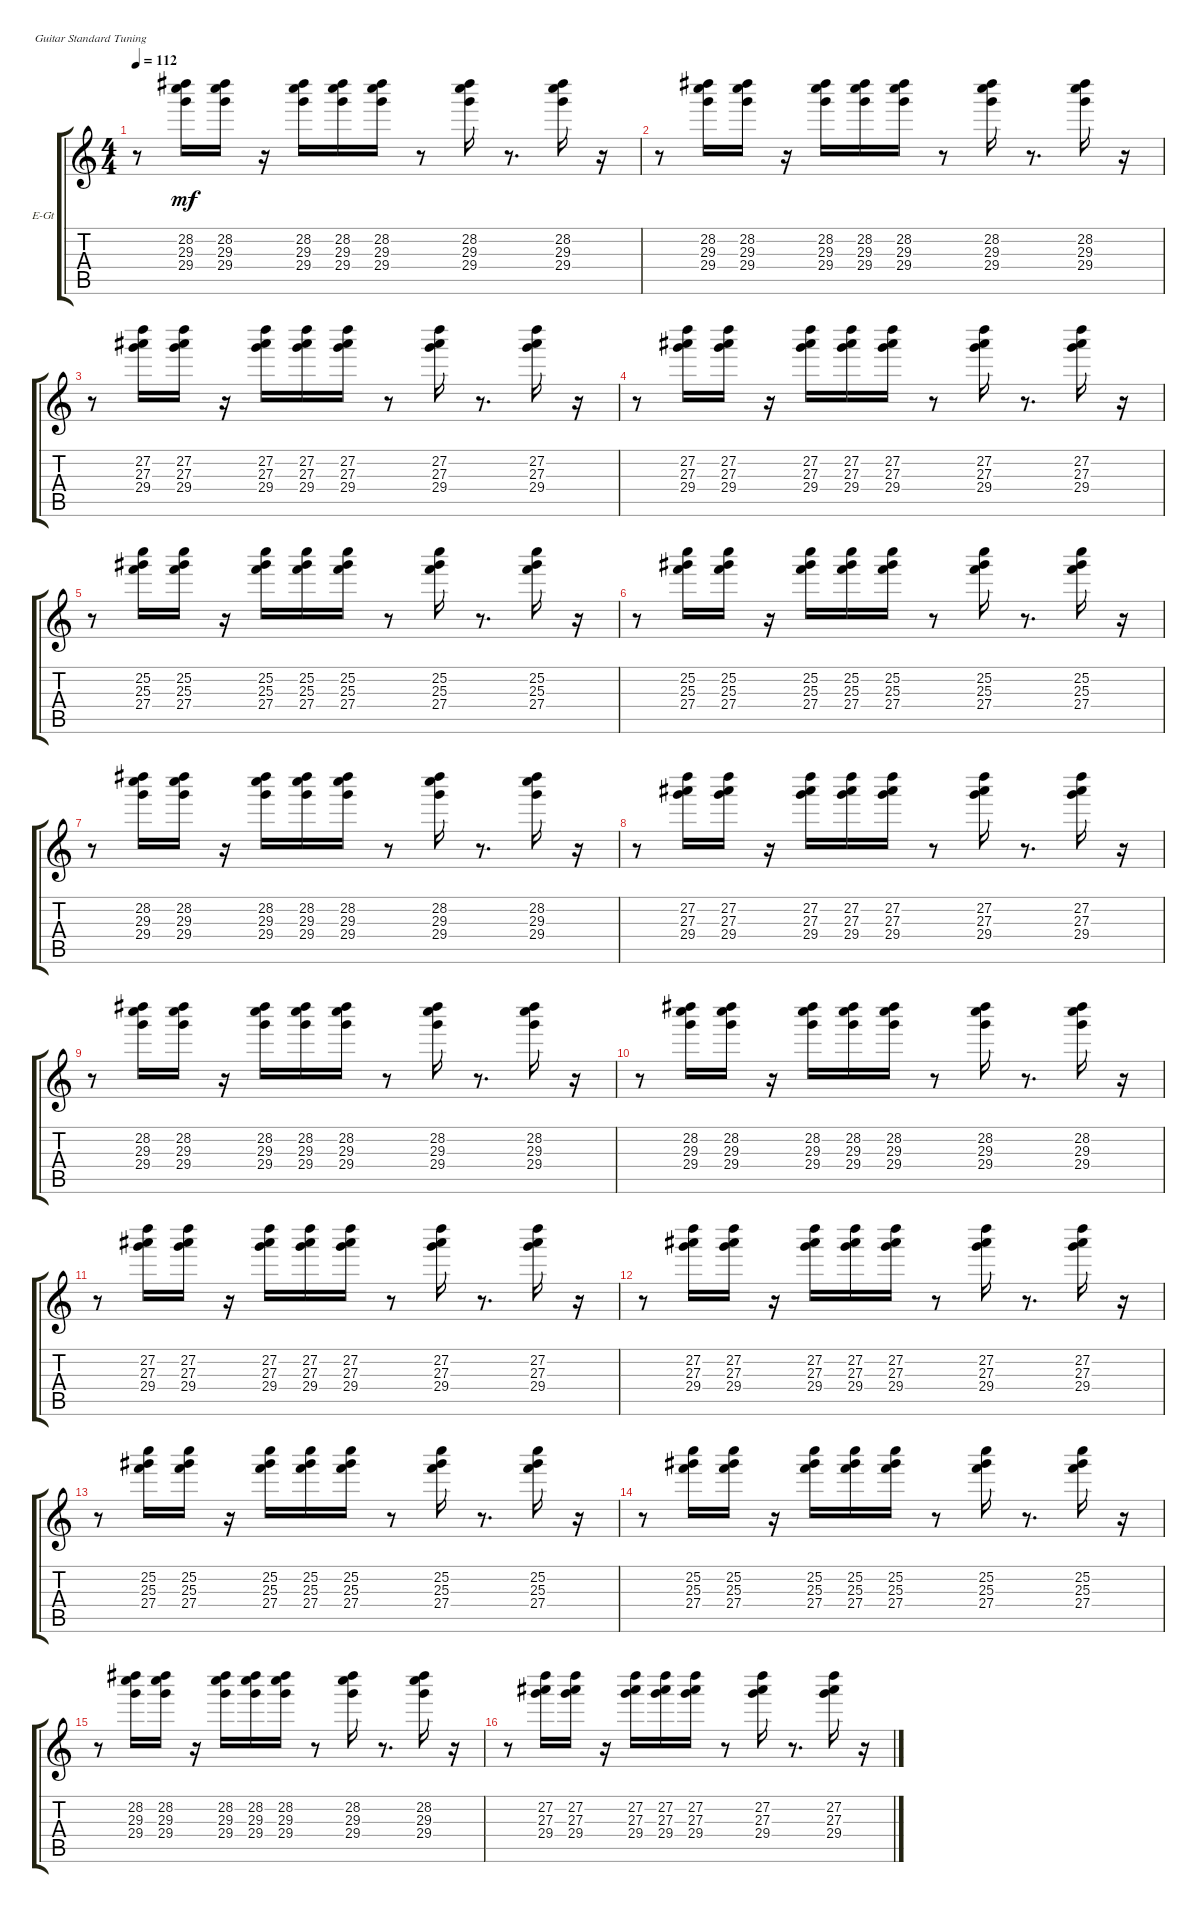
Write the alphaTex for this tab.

\bracketExtendMode groupsimilarinstruments
\firstSystemTrackNameOrientation horizontal
\otherSystemsTrackNameOrientation horizontal
\track ("Synthesizer 2" "E-Gt") {instrument synthbass1}
\staff {score tabs}
\tuning (E4 B3 G3 D3 A2 E2)
\ts (4 4)
\tempo 112
\clef g2
\scale
0.485477
\ks c
r.8{dy mf instrument synthbass1} (28.2 29.3 29.4).16 (28.2 29.3 29.4).16 r.16 (28.2 29.3 29.4).16 (28.2 29.3 29.4).16 (28.2 29.3 29.4).16 r.8 (28.2 29.3 29.4).16 r.8{d} (28.2 29.3 29.4).16 r.16 |
\scale
0.257261 r.8 (28.2 29.3 29.4).16 (28.2 29.3 29.4).16 r.16 (28.2 29.3 29.4).16 (28.2 29.3 29.4).16 (28.2 29.3 29.4).16 r.8 (28.2 29.3 29.4).16 r.8{d} (28.2 29.3 29.4).16 r.16 |
\scale
0.257261 r.8 (27.2 27.3 29.4).16 (27.2 27.3 29.4).16 r.16 (27.2 27.3 29.4).16 (27.2 27.3 29.4).16 (27.2 27.3 29.4).16 r.8 (27.2 27.3 29.4).16 r.8{d} (27.2 27.3 29.4).16 r.16 |
\scale
0.333333 r.8 (27.2 27.3 29.4).16 (27.2 27.3 29.4).16 r.16 (27.2 27.3 29.4).16 (27.2 27.3 29.4).16 (27.2 27.3 29.4).16 r.8 (27.2 27.3 29.4).16 r.8{d} (27.2 27.3 29.4).16 r.16 |
\scale
0.333333 r.8 (25.2 25.3 27.4).16 (25.2 25.3 27.4).16 r.16 (25.2 25.3 27.4).16 (25.2 25.3 27.4).16 (25.2 25.3 27.4).16 r.8 (25.2 25.3 27.4).16 r.8{d} (25.2 25.3 27.4).16 r.16 |
\scale
0.333333 r.8 (25.2 25.3 27.4).16 (25.2 25.3 27.4).16 r.16 (25.2 25.3 27.4).16 (25.2 25.3 27.4).16 (25.2 25.3 27.4).16 r.8 (25.2 25.3 27.4).16 r.8{d} (25.2 25.3 27.4).16 r.16 |
\scale
0.333333 r.8 (28.2 29.3 29.4).16 (28.2 29.3 29.4).16 r.16 (28.2 29.3 29.4).16 (28.2 29.3 29.4).16 (28.2 29.3 29.4).16 r.8 (28.2 29.3 29.4).16 r.8{d} (28.2 29.3 29.4).16 r.16 |
\scale
0.333333 r.8 (27.2 27.3 29.4).16 (27.2 27.3 29.4).16 r.16 (27.2 27.3 29.4).16 (27.2 27.3 29.4).16 (27.2 27.3 29.4).16 r.8 (27.2 27.3 29.4).16 r.8{d} (27.2 27.3 29.4).16 r.16 |
r.8 (28.2 29.3 29.4).16 (28.2 29.3 29.4).16 r.16 (28.2 29.3 29.4).16 (28.2 29.3 29.4).16 (28.2 29.3 29.4).16 r.8 (28.2 29.3 29.4).16 r.8{d} (28.2 29.3 29.4).16 r.16 |
r.8 (28.2 29.3 29.4).16 (28.2 29.3 29.4).16 r.16 (28.2 29.3 29.4).16 (28.2 29.3 29.4).16 (28.2 29.3 29.4).16 r.8 (28.2 29.3 29.4).16 r.8{d} (28.2 29.3 29.4).16 r.16 |
r.8 (27.2 27.3 29.4).16 (27.2 27.3 29.4).16 r.16 (27.2 27.3 29.4).16 (27.2 27.3 29.4).16 (27.2 27.3 29.4).16 r.8 (27.2 27.3 29.4).16 r.8{d} (27.2 27.3 29.4).16 r.16 |
r.8 (27.2 27.3 29.4).16 (27.2 27.3 29.4).16 r.16 (27.2 27.3 29.4).16 (27.2 27.3 29.4).16 (27.2 27.3 29.4).16 r.8 (27.2 27.3 29.4).16 r.8{d} (27.2 27.3 29.4).16 r.16 |
r.8 (25.2 25.3 27.4).16 (25.2 25.3 27.4).16 r.16 (25.2 25.3 27.4).16 (25.2 25.3 27.4).16 (25.2 25.3 27.4).16 r.8 (25.2 25.3 27.4).16 r.8{d} (25.2 25.3 27.4).16 r.16 |
r.8 (25.2 25.3 27.4).16 (25.2 25.3 27.4).16 r.16 (25.2 25.3 27.4).16 (25.2 25.3 27.4).16 (25.2 25.3 27.4).16 r.8 (25.2 25.3 27.4).16 r.8{d} (25.2 25.3 27.4).16 r.16 |
r.8 (28.2 29.3 29.4).16 (28.2 29.3 29.4).16 r.16 (28.2 29.3 29.4).16 (28.2 29.3 29.4).16 (28.2 29.3 29.4).16 r.8 (28.2 29.3 29.4).16 r.8{d} (28.2 29.3 29.4).16 r.16 |
r.8 (27.2 27.3 29.4).16 (27.2 27.3 29.4).16 r.16 (27.2 27.3 29.4).16 (27.2 27.3 29.4).16 (27.2 27.3 29.4).16 r.8 (27.2 27.3 29.4).16 r.8{d} (27.2 27.3 29.4).16 r.16
